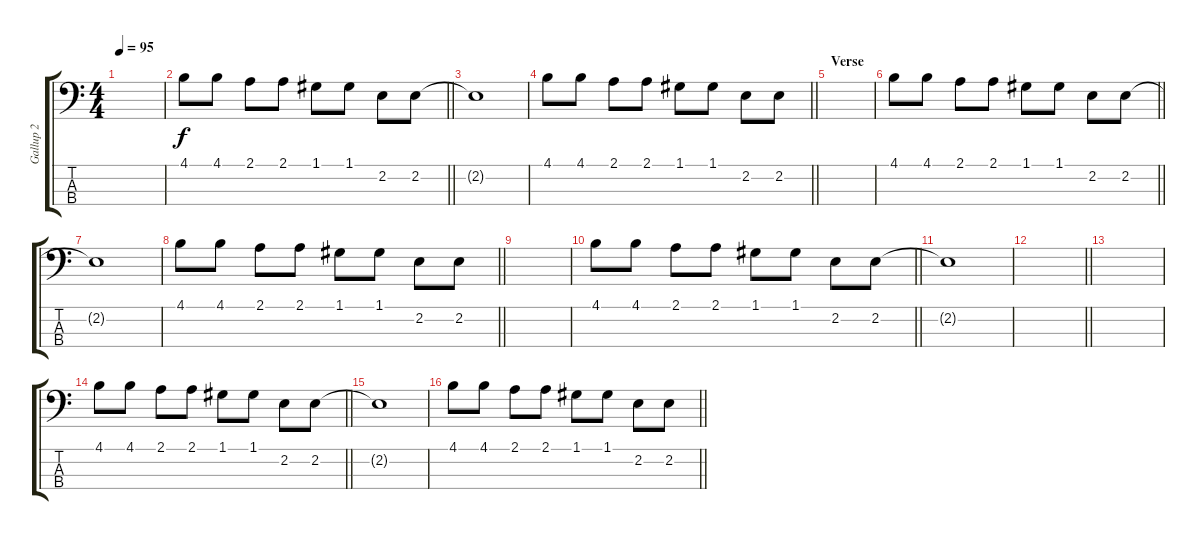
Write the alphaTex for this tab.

\track ("Gallup 2" "Gallup 2") {instrument electricbasspick}
\staff {score tabs}
\tuning (G2 D2 A1 E1) {hide}
\ts (4 4)
\tempo 95
\clef f4
\ks c
|
\barLineRight lightlight
4.1.8 4.1.8 2.1.8 2.1.8 1.1.8 1.1.8 2.2.8 2.2.8 |
2.2{t}.1 |
\barLineRight lightlight
4.1.8 4.1.8 2.1.8 2.1.8 1.1.8 1.1.8 2.2.8 2.2.8 |
\section ("" "Verse")
|
\barLineRight lightlight
4.1.8 4.1.8 2.1.8 2.1.8 1.1.8 1.1.8 2.2.8 2.2.8 |
2.2{t}.1 |
\barLineRight lightlight
4.1.8 4.1.8 2.1.8 2.1.8 1.1.8 1.1.8 2.2.8 2.2.8 |
|
\barLineRight lightlight
4.1.8 4.1.8 2.1.8 2.1.8 1.1.8 1.1.8 2.2.8 2.2.8 |
2.2{t}.1 |
\barLineRight lightlight
|
|
\barLineRight lightlight
4.1.8 4.1.8 2.1.8 2.1.8 1.1.8 1.1.8 2.2.8 2.2.8 |
2.2{t}.1 |
\barLineRight lightlight
4.1.8 4.1.8 2.1.8 2.1.8 1.1.8 1.1.8 2.2.8 2.2.8
